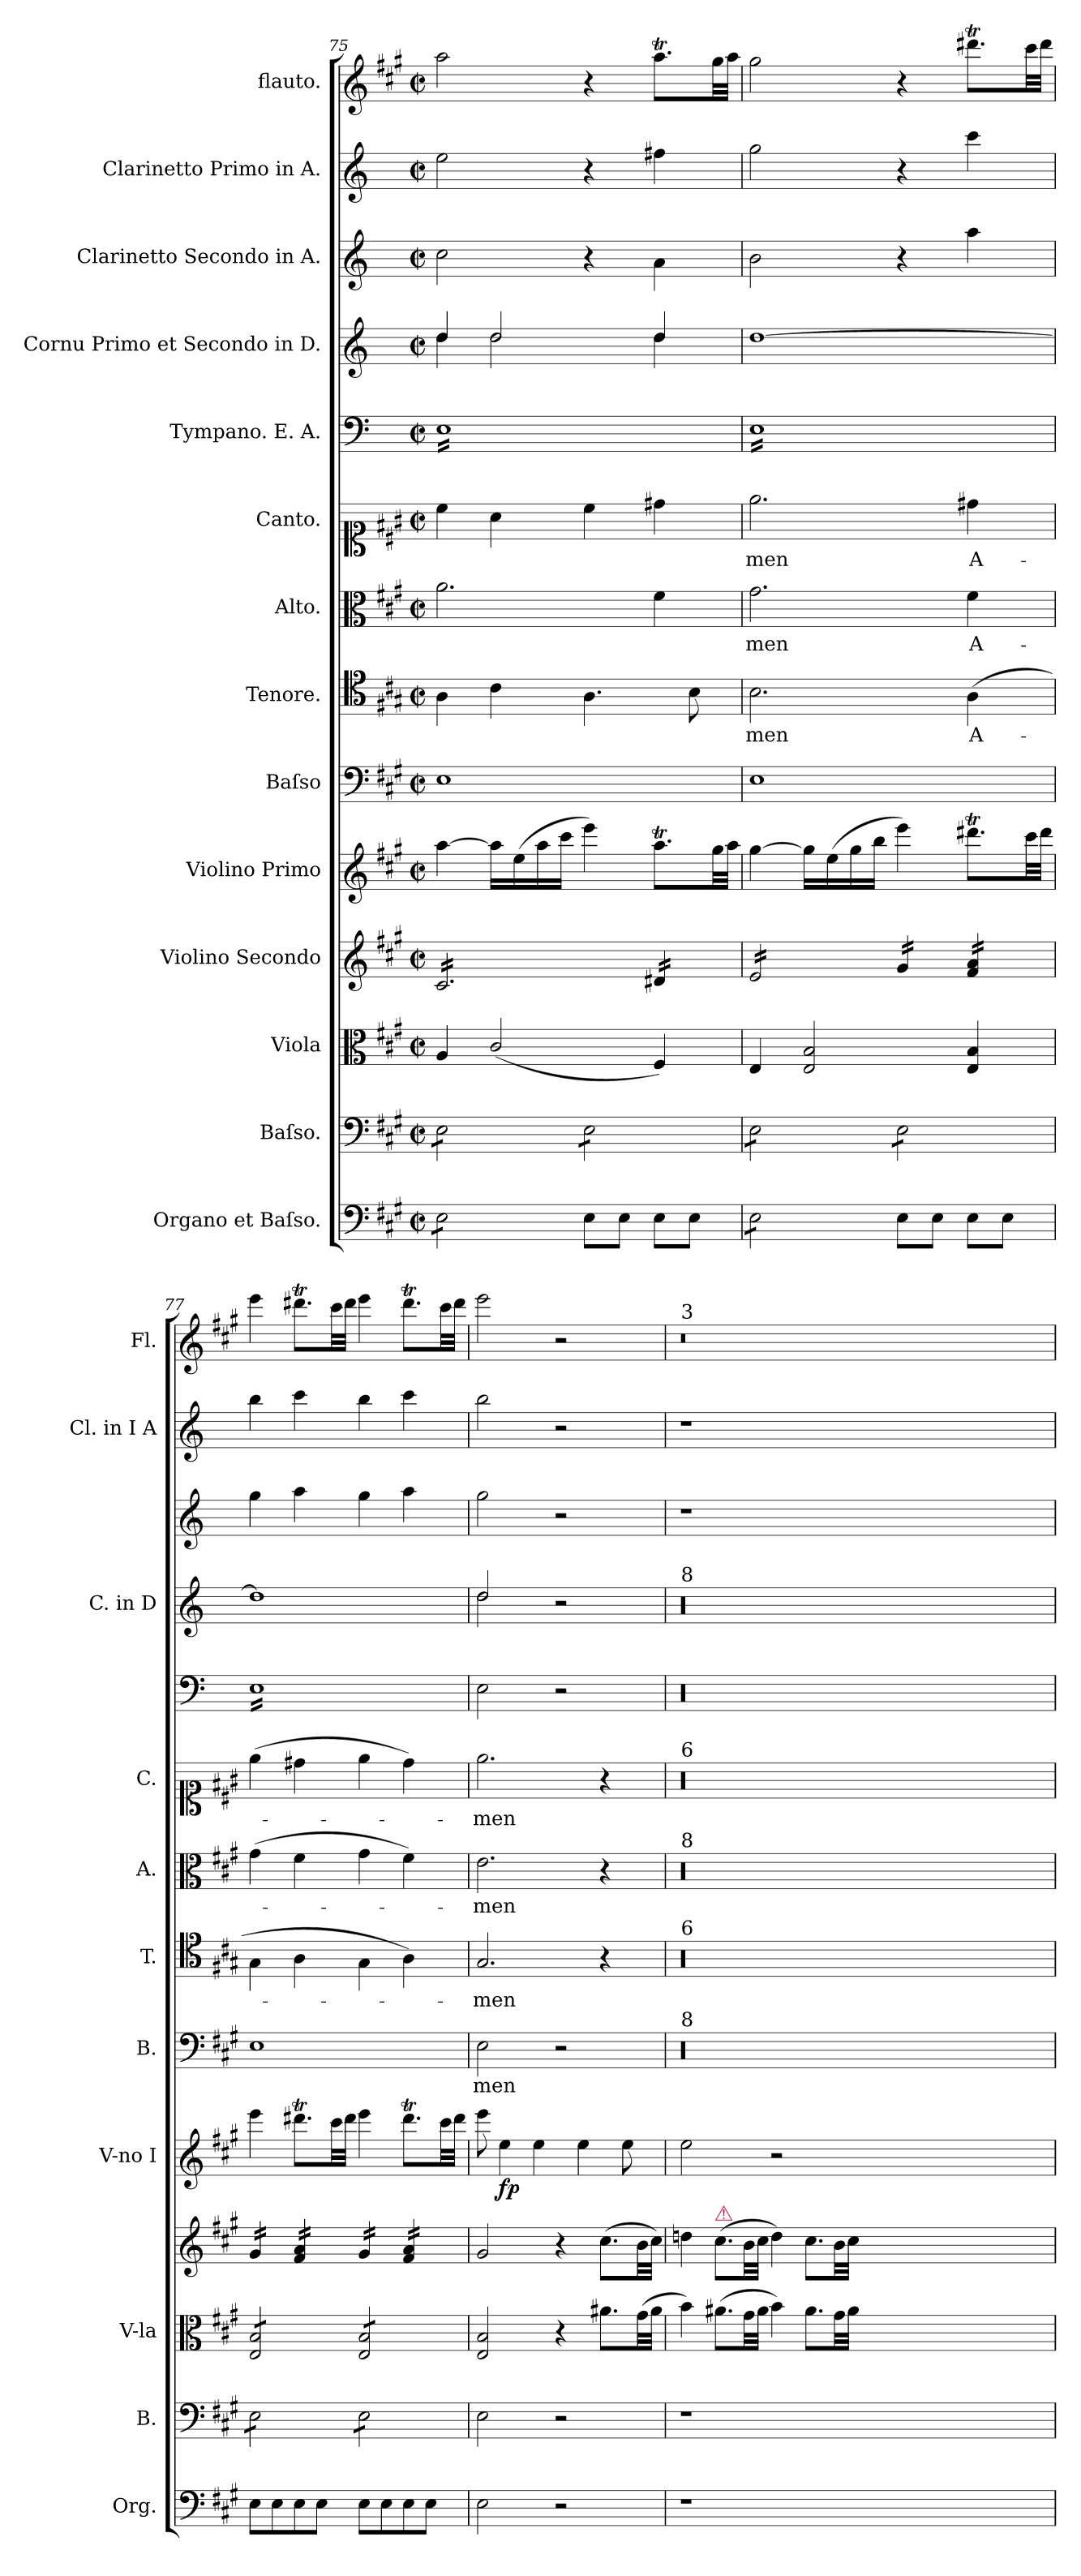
**kern	**kern	**kern	**kern	**kern	**dynam	**kern	**text	**kern	**text	**kern	**text	**kern	**text	**kern	**kern	**kern	**kern	**kern
*part14	*part13	*part12	*part11	*part10	*part10	*part9	*part9	*part8	*part8	*part7	*part7	*part6	*part6	*part5	*part4	*part3	*part2	*part1
*staff14	*staff13	*staff12	*staff11	*staff10	*staff10	*staff9	*staff9	*staff8	*staff8	*staff7	*staff7	*staff6	*staff6	*staff5	*staff4	*staff3	*staff2	*staff1
*I"Organo et Baſso.	*I"Baſso.	*I"Viola	*I"Violino Secondo	*I"Violino Primo	*	*I"Baſso	*	*I"Tenore.	*	*I"Alto.	*	*I"Canto.	*	*I"Tympano. E. A.	*I"Cornu Primo et Secondo in D.	*I"Clarinetto Secondo in A.	*I"Clarinetto Primo in A.	*I"flauto.
*I'Org.	*I'B.	*I'V-la	*	*I'V-no I	*	*I'B.	*	*I'T.	*	*I'A.	*	*I'C.	*	*	*I'C. in D	*	*I'Cl. in I A	*I'Fl.
*clefF4	*clefF4	*clefC3	*clefG2	*clefG2	*	*clefF4	*	*clefC4	*	*clefC3	*	*clefC1	*	*clefF4	*clefG2	*clefG2	*clefG2	*clefG2
*	*	*	*	*	*	*	*	*	*	*	*	*	*	*	*ITrd6c10	*ITrd2c3	*ITrd2c3	*
*k[f#c#g#]	*k[f#c#g#]	*k[f#c#g#]	*k[f#c#g#]	*k[f#c#g#]	*	*k[f#c#g#]	*	*k[f#c#g#]	*	*k[f#c#g#]	*	*k[f#c#g#]	*	*k[]	*k[f#c#]	*k[f#c#g#]	*k[f#c#g#]	*k[f#c#g#]
*M2/2	*M2/2	*M2/2	*M2/2	*M2/2	*	*M2/2	*	*M2/2	*	*M2/2	*	*M2/2	*	*M2/2	*M2/2	*M2/2	*M2/2	*M2/2
*met(c|)	*met(c|)	*met(c|)	*met(c|)	*met(c|)	*	*met(c|)	*	*met(c|)	*	*met(c|)	*	*met(c|)	*	*met(c|)	*met(c|)	*met(c|)	*met(c|)	*met(c|)
=75	=75	=75	=75	=75	=75	=75	=75	=75	=75	=75	=75	=75	=75	=75	=75	=75	=75	=75
*	*	*	*	*	*	*	*	*	*	*	*	*	*	*	*^	*	*	*
*tremolo	*	*	*	*	*	*	*	*	*	*	*	*	*	*	*	*	*	*	*
*	*tremolo	*	*	*	*	*	*	*	*	*	*	*	*	*	*	*	*	*	*
*	*	*	*tremolo	*	*	*	*	*	*	*	*	*	*	*	*	*	*	*	*
*	*	*	*	*	*	*	*	*	*	*	*	*	*	*tremolo	*	*	*	*	*
8E\L	8E\L	4A/	16c#/LL	[4aa\	.	1E	.	4A\	.	2.a\	.	4cc#\	.	16E\LL	4e/	4e\	2a\	2cc#\	2aa\
.	.	.	16c#/	.	.	.	.	.	.	.	.	.	.	16E\	.	.	.	.	.
8E\	8E\	.	16c#/	.	.	.	.	.	.	.	.	.	.	16E\	.	.	.	.	.
.	.	.	16c#/	.	.	.	.	.	.	.	.	.	.	16E\	.	.	.	.	.
8E\	8E\	(2c#/	16c#/	16aa\LL]	.	.	.	4c#\	.	.	.	4a\	.	16E\	2e/	2e\	.	.	.
.	.	.	16c#/	(16ee\	.	.	.	.	.	.	.	.	.	16E\	.	.	.	.	.
8E\J	8E\J	.	16c#/	16aa\	.	.	.	.	.	.	.	.	.	16E\	.	.	.	.	.
*Xtremolo	*	*	*	*	*	*	*	*	*	*	*	*	*	*	*	*	*	*	*
.	.	.	16c#/	16ccc#\JJ	.	.	.	.	.	.	.	.	.	16E\	.	.	.	.	.
8E\L	8E\L	.	16c#/	4eee\)	.	.	.	4.A\	.	.	.	4cc#\	.	16E\	.	.	4r	4r	4r
.	.	.	16c#/	.	.	.	.	.	.	.	.	.	.	16E\	.	.	.	.	.
8E\J	8E\	.	16c#/	.	.	.	.	.	.	.	.	.	.	16E\	.	.	.	.	.
.	.	.	16c#/JJ	.	.	.	.	.	.	.	.	.	.	16E\	.	.	.	.	.
8E\L	8E\	4F#/)	16d#X/LL	8.aaT\L	.	.	.	.	.	4f#\	.	4dd#X\	.	16E\	4e/	4e\	4f#\	4dd#X\	8.aaT\L
.	.	.	16d#X/	.	.	.	.	.	.	.	.	.	.	16E\	.	.	.	.	.
8E\J	8E\J	.	16d#X/	.	.	.	.	8B\	.	.	.	.	.	16E\	.	.	.	.	.
.	.	.	16d#X/JJ	32gg#\LL	.	.	.	.	.	.	.	.	.	16E\JJ	.	.	.	.	32gg#\LL
.	.	.	.	32aa\JJJ	.	.	.	.	.	.	.	.	.	.	.	.	.	.	32aa\JJJ
*	*	*	*	*	*	*	*	*	*	*	*	*	*	*	*v	*v	*	*	*
=76	=76	=76	=76	=76	=76	=76	=76	=76	=76	=76	=76	=76	=76	=76	=76	=76	=76	=76
*tremolo	*	*	*	*	*	*	*	*	*	*	*	*	*	*	*	*	*	*
8E\L	8E\L	4E/	16e/LL	[4gg#\	.	1E	.	2.B\	-men	2.g#\	-men	2.ee\	-men	16E\LL	[1e	2g#\	2ee\	2gg#\
.	.	.	16e/	.	.	.	.	.	.	.	.	.	.	16E\	.	.	.	.
8E\	8E\	.	16e/	.	.	.	.	.	.	.	.	.	.	16E\	.	.	.	.
.	.	.	16e/	.	.	.	.	.	.	.	.	.	.	16E\	.	.	.	.
8E\	8E\	2E/ 2B/	16e/	16gg#\LL]	.	.	.	.	.	.	.	.	.	16E\	.	.	.	.
.	.	.	16e/	(16ee\	.	.	.	.	.	.	.	.	.	16E\	.	.	.	.
8E\J	8E\J	.	16e/	16gg#\	.	.	.	.	.	.	.	.	.	16E\	.	.	.	.
*Xtremolo	*	*	*	*	*	*	*	*	*	*	*	*	*	*	*	*	*	*
.	.	.	16e/JJ	16bb\JJ	.	.	.	.	.	.	.	.	.	16E\	.	.	.	.
8E\L	8E\L	.	16g#/LL	4eee\)	.	.	.	.	.	.	.	.	.	16E\	.	4r	4r	4r
.	.	.	16g#/	.	.	.	.	.	.	.	.	.	.	16E\	.	.	.	.
8E\J	8E\	.	16g#/	.	.	.	.	.	.	.	.	.	.	16E\	.	.	.	.
.	.	.	16g#/JJ	.	.	.	.	.	.	.	.	.	.	16E\	.	.	.	.
8E\L	8E\	4E/ 4B/	16f#/ 16a/LL	8.ddd#Xt\L	.	.	.	(4A\	A-	4f#\	A-	4dd#X\	A-	16E\	.	4ff#\	4aa\	8.ddd#Xt\L
.	.	.	16f#/ 16a/	.	.	.	.	.	.	.	.	.	.	16E\	.	.	.	.
8E\J	8E\J	.	16f#/ 16a/	.	.	.	.	.	.	.	.	.	.	16E\	.	.	.	.
.	.	.	16f#/ 16a/JJ	32ccc#\LL	.	.	.	.	.	.	.	.	.	16E\JJ	.	.	.	32ccc#\LL
.	.	.	.	32ddd#\JJJ	.	.	.	.	.	.	.	.	.	.	.	.	.	32ddd#\JJJ
=77	=77	=77	=77	=77	=77	=77	=77	=77	=77	=77	=77	=77	=77	=77	=77	=77	=77	=77
*	*	*tremolo	*	*	*	*	*	*	*	*	*	*	*	*	*	*	*	*
8E\L	8E\L	8E/ 8B/L	16g#/LL	4eee\	.	1E	.	4G#\	.	(4g#\	.	(4ee\	.	16E\LL	1e]	4ee\	4gg#\	4eee\
.	.	.	16g#/	.	.	.	.	.	.	.	.	.	.	16E\	.	.	.	.
8E\	8E\	8E/ 8B/	16g#/	.	.	.	.	.	.	.	.	.	.	16E\	.	.	.	.
.	.	.	16g#/JJ	.	.	.	.	.	.	.	.	.	.	16E\	.	.	.	.
8E\	8E\	8E/ 8B/	16f#/ 16a/LL	8.ddd#Xt\L	.	.	.	4A\	.	4f#\	.	4dd#X\	.	16E\	.	4ff#\	4aa\	8.ddd#Xt\L
.	.	.	16f#/ 16a/	.	.	.	.	.	.	.	.	.	.	16E\	.	.	.	.
8E\J	8E\J	8E/ 8B/J	16f#/ 16a/	.	.	.	.	.	.	.	.	.	.	16E\	.	.	.	.
.	.	.	16f#/ 16a/JJ	32ccc#\LL	.	.	.	.	.	.	.	.	.	16E\	.	.	.	32ccc#\LL
.	.	.	.	32ddd#\JJJ	.	.	.	.	.	.	.	.	.	.	.	.	.	32ddd#\JJJ
8E\L	8E\L	8E/ 8B/L	16g#/LL	4eee\	.	.	.	4G#\	.	4g#\	.	4ee\	.	16E\	.	4ee\	4gg#\	4eee\
.	.	.	16g#/	.	.	.	.	.	.	.	.	.	.	16E\	.	.	.	.
8E\	8E\	8E/ 8B/	16g#/	.	.	.	.	.	.	.	.	.	.	16E\	.	.	.	.
.	.	.	16g#/JJ	.	.	.	.	.	.	.	.	.	.	16E\	.	.	.	.
8E\	8E\	8E/ 8B/	16f#/ 16a/LL	8.ddd#t\L	.	.	.	4A\)	.	4f#\)	.	4dd#\)	.	16E\	.	4ff#\	4aa\	8.ddd#t\L
.	.	.	16f#/ 16a/	.	.	.	.	.	.	.	.	.	.	16E\	.	.	.	.
8E\J	8E\J	8E/ 8B/J	16f#/ 16a/	.	.	.	.	.	.	.	.	.	.	16E\	.	.	.	.
*	*	*Xtremolo	*	*	*	*	*	*	*	*	*	*	*	*	*	*	*	*
*	*Xtremolo	*	*	*	*	*	*	*	*	*	*	*	*	*	*	*	*	*
.	.	.	16f#/ 16a/JJ	32ccc#\LL	.	.	.	.	.	.	.	.	.	16E\JJ	.	.	.	32ccc#\LL
*	*	*	*	*	*	*	*	*	*	*	*	*	*	*Xtremolo	*	*	*	*
*	*	*	*Xtremolo	*	*	*	*	*	*	*	*	*	*	*	*	*	*	*
.	.	.	.	32ddd#\JJJ	.	.	.	.	.	.	.	.	.	.	.	.	.	32ddd#\JJJ
=78	=78	=78	=78	=78	=78	=78	=78	=78	=78	=78	=78	=78	=78	=78	=78	=78	=78	=78
*	*	*	*	*	*	*	*	*	*	*	*	*	*	*	*^	*	*	*
2E\	2E\	2E/ 2B/	2g#/	8eee\	.	2E\	-men	2.G#/	-men	2.e\	-men	2.ee\	-men	2E\	2e/	2e\	2ee\	2gg#\	2eee\
.	.	.	.	4ee\	fp	.	.	.	.	.	.	.	.	.	.	.	.	.	.
.	.	.	.	4ee\	.	.	.	.	.	.	.	.	.	.	.	.	.	.	.
2r	2r	4r	4r	.	.	2r	.	.	.	.	.	.	.	2r	2r	2ryy	2r	2r	2r
.	.	.	.	4ee\	.	.	.	.	.	.	.	.	.	.	.	.	.	.	.
.	.	8.a#X\L	(8.cc#\L	.	.	.	.	4r	.	4r	.	4r	.	.	.	.	.	.	.
.	.	.	.	8ee\	.	.	.	.	.	.	.	.	.	.	.	.	.	.	.
.	.	(32g#\LL	32b\LL	.	.	.	.	.	.	.	.	.	.	.	.	.	.	.	.
.	.	32a#\JJJ	32cc#\JJJ)	.	.	.	.	.	.	.	.	.	.	.	.	.	.	.	.
*	*	*	*	*	*	*	*	*	*	*	*	*	*	*	*v	*v	*	*	*
=79	=79	=79	=79	=79	=79	=79	=79	=79	=79	=79	=79	=79	=79	=79	=79	=79	=79	=79
!	!	!	!	!	!	!	!	!	!	!	!	!	!	!	!	!	!	!LO:TX:a:t=3
!	!	!	!	!	!	!	!	!	!	!	!	!	!	!	!LO:TX:a:t=8	!	!	!
!	!	!	!	!	!	!	!	!	!	!	!	!LO:TX:a:t=6	!	!	!	!	!	!
!	!	!	!	!	!	!	!	!	!	!LO:TX:a:t=8	!	!	!	!	!	!	!	!
!	!	!	!	!	!	!	!	!LO:TX:a:t=6	!	!	!	!	!	!	!	!	!	!
!	!	!	!	!	!	!LO:TX:a:t=8	!	!	!	!	!	!	!	!	!	!	!	!
1r	1r	4b\)	4ddn\	2ee\	.	00r	.	00r	.	00r	.	00r	.	00r	00r	1r	1r	0r
!	!	!	!LO:TX:a:color=crimson:t=⚠	!	!	!	!	!	!	!	!	!	!	!	!	!	!	!
.	.	(8.a#X\L	(8.cc#\L	.	.	.	.	.	.	.	.	.	.	.	.	.	.	.
.	.	32g#\LL	32b\LL	.	.	.	.	.	.	.	.	.	.	.	.	.	.	.
.	.	32a#\JJJ	32cc#\JJJ	.	.	.	.	.	.	.	.	.	.	.	.	.	.	.
.	.	4b\)	4dd\)	2r	.	.	.	.	.	.	.	.	.	.	.	.	.	.
.	.	8.a#\L	8.cc#\L	.	.	.	.	.	.	.	.	.	.	.	.	.	.	.
.	.	32g#\LL	32b\LL	.	.	.	.	.	.	.	.	.	.	.	.	.	.	.
.	.	32a#\JJJ	32cc#\JJJ	.	.	.	.	.	.	.	.	.	.	.	.	.	.	.
0.ryy	0.ryy	0.ryy	0.ryy	0.ryy	.	.	.	.	.	.	.	.	.	.	.	0.ryy	0.ryy	.
.	.	.	.	.	.	.	.	.	.	.	.	.	.	.	.	.	.	0ryy
=	=	=	=	=	=	=	=	=	=	=	=	=	=	=	=	=	=	=
*-	*-	*-	*-	*-	*-	*-	*-	*-	*-	*-	*-	*-	*-	*-	*-	*-	*-	*-
